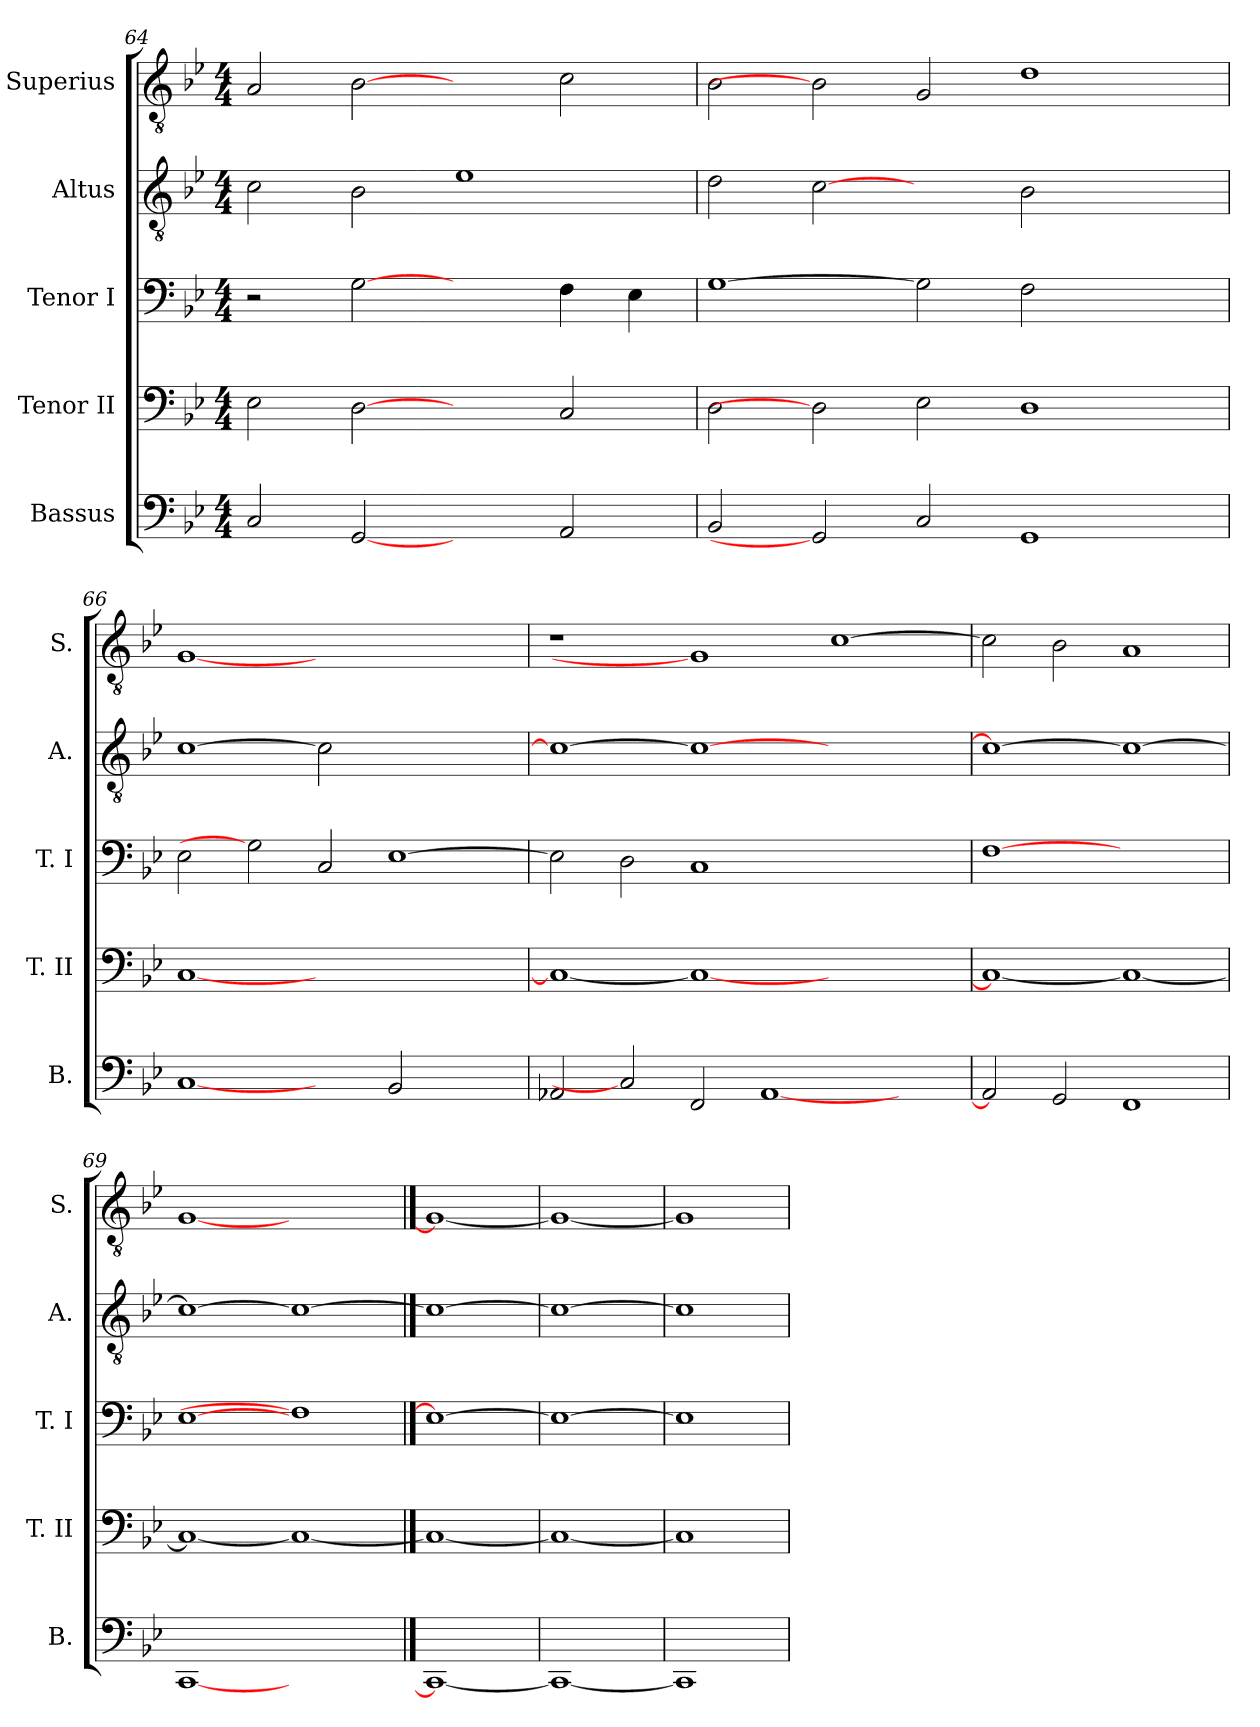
**kern	**kern	**kern	**kern	**kern
*part5	*part4	*part3	*part2	*part1
*staff5	*staff4	*staff3	*staff2	*staff1
*I"Bassus	*I"Tenor II	*I"Tenor I	*I"Altus	*I"Superius
*I'B.	*I'T. II	*I'T. I	*I'A.	*I'S.
*clefF4	*clefF4	*clefF4	*clefGv2	*clefGv2
*	*	*	*ITrd7c12	*ITrd7c12
*k[b-e-]	*k[b-e-]	*k[b-e-]	*k[b-e-]	*k[b-e-]
*B-:	*B-:	*B-:	*B-:	*B-:
*M4/4	*M4/4	*M4/4	*M4/4	*M4/4
=64	=64	=64	=64	=64
2Ci/	2E-i\	2r	2Ci\	2AAi/
[2GGi	[2Di	[2Gi	2BB-i\	[2BB-i
2ryy	2ryy	2ryy	1E-i	2ryy
2AAi/	2Ci/	4Fi\	.	2Ci\
.	.	4E-i\	.	.
=65	=65	=65	=65	=65
2BB-i/	2Di\	[1Gi	2Di\	2BB-i\
2GGi]	2Di]	.	[2Ci	2BB-i]
2Ci/	2E-i\	2Gi]	2ryy	2GGi/
1GGi	1Di	2Fi\	2BB-i\	1Di
.	.	2ryy	2ryy	.
!!LO:LB:g=z
=66	=66	=66	=66	=66
[1Ci	[<1Ci	2E-i\	[>1Ci	[1GGi
.	.	2Gi]	.	.
2ryy	1.ryy	2Ci/	2Ci]	1.ryy
2BB-i/	.	[>1E-i	1ryy	.
2ryy	.	.	.	.
=67	=67	=67	=67	=67
2AA-Xi/	1Ci_<	2E-i\]	1Ci_>	1r
2Ci]	.	2Di\	.	.
2FFi/	1Ci_	1Ci	1Ci_	1GGi]
[<1AA-i	.	.	.	.
.	1ryy	1ryy	1ryy	[>1Ci
2ryy	.	.	.	.
=68	=68	=68	=68	=68
2AA-i/]	1Ci_<	[1Fi	1Ci_>	2Ci\]
2GGi/	.	.	.	2BB-i\
1FFi	1Ci_	1ryy	1Ci_	1AAi
=69	=69	=69	=69	=69
[1CCi	1Ci_<	[1E-i	1Ci_>	[1GGi
1ryy	1Ci_	1Fi]	1Ci_	1ryy
==70	==70	==70	==70	==70
1CCi_	1Ci_	1E-i_	1Ci_	1GGi_
=71	=71	=71	=71	=71
1CCi_	1Ci_	1E-i_	1Ci_	1GGi_
=72	=72	=72	=72	=72
1CCi]	1Ci]	1E-i]	1Ci]	1GGi]
=	=	=	=	=
*-	*-	*-	*-	*-
